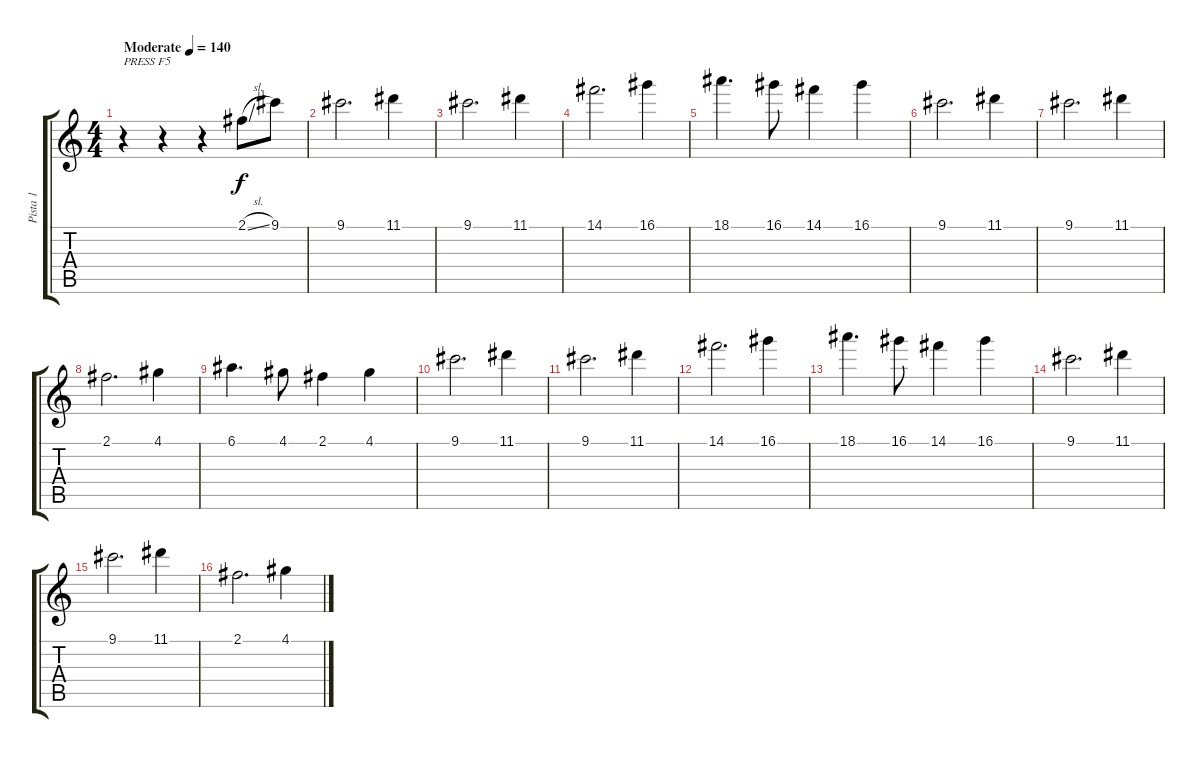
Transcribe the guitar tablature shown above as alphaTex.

\track ("Pista 1" "Pista 1") {instrument electricguitarclean}
\staff {score tabs}
\tuning (E4 B3 G3 D3 A2 E2) {hide}
\ts (4 4)
\tempo (140 "Moderate")
\clef g2
\ks c
r.4{txt "PRESS F5" dy f instrument electricguitarclean} r.4 r.4 2.1{sl}.8 9.1.8 |
9.1.2{d} 11.1.4 |
9.1.2{d} 11.1.4 |
14.1.2{d} 16.1.4 |
18.1.4{d} 16.1.8 14.1.4 16.1.4 |
9.1.2{d} 11.1.4 |
9.1.2{d} 11.1.4 |
2.1.2{d} 4.1.4 |
6.1.4{d} 4.1.8 2.1.4 4.1.4 |
9.1.2{d} 11.1.4 |
9.1.2{d} 11.1.4 |
14.1.2{d} 16.1.4 |
18.1.4{d} 16.1.8 14.1.4 16.1.4 |
9.1.2{d} 11.1.4 |
9.1.2{d} 11.1.4 |
2.1.2{d} 4.1.4
